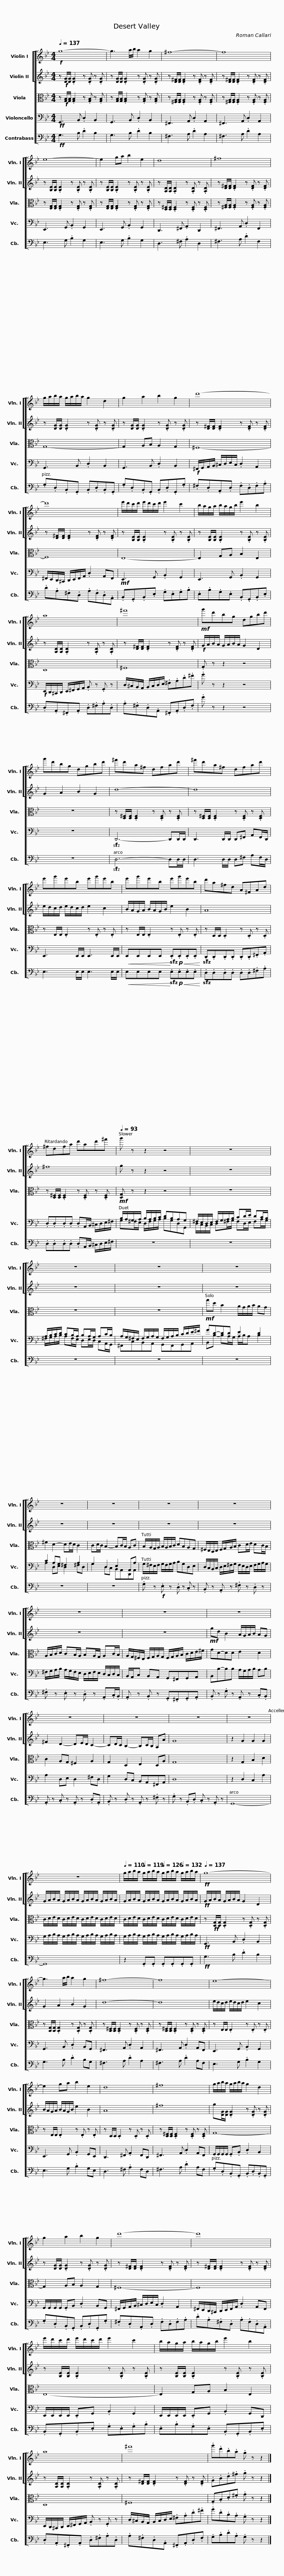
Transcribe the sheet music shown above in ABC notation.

X:1
%%score [ [ 1 2 ] 3 ( 4 5 ) 6 ]
L:1/8
Q:1/4=137
M:4/4
I:linebreak $
K:Bb
V:1 treble
V:2 treble
V:3 alto
V:4 bass
V:5 bass
V:6 bass transpose=-12
V:1
!f! g8- | g3 a/b/ a2 g2 | ^f8- |$ f8 | e8- | %5
 e2 ga b2 e2 |$ d8 | ^f8 | g/a/b/a/ g/a/b/a/ g2 d2 |$ g2 a2 b2 g2 | %10
 d'8- | d'8 |$ e'/d'/c'/d'/ e'/d'/c'/d'/ e'2 c'2 | b/a/g/a/ b/a/g/b/ e'2 b2 |$ a8 | %15
 ^f'8 |$!mf! g'd'bg dgbd' | g'd'bg dgbd' | ^f'd'a^f dfad' |$ ^f'd'a^f dfad' | %20
 e'g'e'b e'g'e'b |$ e'g'e'b e'g'e'b | d'a^fd A^FAd | ^fdfa d'ad'^f' |$[Q:1/4=93] g' z z2 z4 | %25
 z8 |$ z8 | z8 |$ z8 | z8 | %30
 z8 |$ z8 | z8 |$ z8 | z8 | %35
 z8 |$ z8 | z8 | z8 | z8 |$ %40
[Q:1/4=97] z8[Q:1/4=101][Q:1/4=105][Q:1/4=109] |[Q:1/4=110] g/a/b/a/[Q:1/4=119] g/a/b/a/[Q:1/4=126] g/a/b/a/[Q:1/4=132] g/a/b/a/ |$[Q:1/4=137]!ff! g8- | g3 a/b/ a2 g2 | ^f8- |$ %45
 f8 | e8- | e2 ga b2 e2 |$ d8 | ^f8 | %50
 g/a/b/a/ g/a/b/a/ g2 d2 |$ g2 a2 b2 g2 | d'8- | d'8 |$ e'/d'/c'/d'/ e'/d'/c'/d'/ e'2 c'2 | %55
 b/a/g/a/ b/a/g/b/ e'2 b2 |$ a8 | ^f'8 | .g'.d'.b.a .g z z2 |] %59
V:2
 z!f! [DG]/[DG]/ .[DG]2 z .[DG] z .[DG] | z [DG]/[DG]/ .[DG]2 z .[DG] z .[DG] | z [D^F]/[DF]/ .[DF]2 z .[DF] z .[DF] |$ z [D^F]/[DF]/ .[DF]2 z .[DF] z .[DF] | z [B,E]/[B,E]/ .[B,E]2 z .[B,E] z .[B,E] | %5
 z [B,E]/[B,E]/ .[B,E]2 z .[B,E] z .[B,E] |$ z [A,D]/[A,D]/ .[A,D]2 z .[A,D] z .[A,D] | z [D^F]/[DF]/ .[DF]2 z .[DF] z .[DF] | z [DG]/[DG]/ .[DG]2 z .[DG] z .[DG] |$ z [DG]/[DG]/ .[DG]2 z .[DG] z .[DG] | %10
 z [D^F]/[DF]/ .[DF]2 z .[DF] z .[DF] | z [D^F]/[DF]/ .[DF]2 z .[DF] z .[DF] |$ z [B,E]/[B,E]/ .[B,E]2 z .[B,E] z .[B,E] | z [B,E]/[B,E]/ .[B,E]2 z .[B,E] z .[B,E] |$ z [A,D]/[A,D]/ .[A,D]2 z .[A,D] z .[A,D] | %15
 z [D^F]/[DF]/ .[DF]2 z .[DF] z .[DF] |$!f! G/A/B/A/ G/A/B/A/ G2 D2 | G2 A2 B2 G2 | d8- |$ d8 | %20
 e/d/c/d/ e/d/c/d/ e2 c2 |$ B/A/G/A/ B/A/G/B/ e2 B2 | A8 | ^f8 |$ g z z2 z4 | %25
 z8 |$ z8 | z8 |$ z8 | z8 | %30
 z8 |$ z8 | z8 |$ z8 | z8 | %35
!mf! gd B2 A/G/A/B/ AG |$ ^F2 D2- DE/D/ C2- | CD/C/ B,2- B,C/B,/ A,A | G8 | z2 G2 G2 G2 |$ %40
 G/A/B/A/ G/A/B/A/ G/A/B/A/ G/A/B/A/ | G/A/B/A/ G/A/B/A/ G/A/B/A/ G/A/B/A/ |$!ff! G/A/B/A/ G/A/B/A/ G2 D2 | G2 A2 B2 G2 | d8- |$ %45
 d8 | e/d/c/d/ e/d/c/d/ e2 c2 | B/A/G/A/ B/A/G/B/ e2 B2 |$ A8 | ^f8 | %50
 g[DG]/[DG]/ .[DG]2 z .[DG] z .[DG] |$ z [DG]/[DG]/ .[DG]2 z .[DG] z .[DG] | z [D^F]/[DF]/ .[DF]2 z .[DF] z .[DF] | z [D^F]/[DF]/ .[DF]2 z .[DF] z .[DF] |$ z [B,E]/[B,E]/ .[B,E]2 z .[B,E] z .[B,E] | %55
 z [B,E]/[B,E]/ .[B,E]2 z .[B,E] z .[B,E] |$ z [A,D]/[A,D]/ .[A,D]2 z .[A,D] z .[A,D] | z [D^F]/[DF]/ .[DF]2 z .[DF] z .[DF] | .G.B.d.^f .g z z2 |] %59
V:3
 z!f! [G,B,]/[G,B,]/ .[G,B,]2 z .[G,B,] z .[G,B,] | z [G,B,]/[G,B,]/ .[G,B,]2 z .[G,B,] z .[G,B,] | z [^F,A,]/[F,A,]/ .[F,A,]2 z .[F,A,] z .[F,A,] |$ z [^F,A,]/[F,A,]/ .[F,A,]2 z .[F,A,] z .[F,A,] | z [E,G,]/[E,G,]/ .[E,G,]2 z .[E,G,] z .[E,G,] | %5
 z [E,G,]/[E,G,]/ .[E,G,]2 z .[E,G,] z .[E,G,] |$ z [D,^F,]/[D,F,]/ .[D,F,]2 z .[D,F,] z .[D,F,] | z [^F,A,]/[F,A,]/ .[F,A,]2 z .[F,A,] z .[F,A,] | G,8- |$ G,2 A,B, A,2 G,2 | %10
 ^F,8- | F,8 |$ E,8- | E,2 G,A, B,2 E,2 |$ D,8 | %15
 ^F,8 |$ .G, z z2 z4 | z8 | z [D,^F,]/[D,F,]/ .[D,F,]2 z .[D,F,] z .[D,F,] |$ z [D,^F,]/[D,F,]/ .[D,F,]2 z .[D,F,] z .[D,F,] | %20
 z E,/E,/ .E,2 z .E, z .E, |$ z E,/E,/ .E,2 z .E, z .E, | z D,/D,/ .D,2 z .D, z .D, | z [D,^F,]/[D,F,]/ .[D,F,]2 z .[D,F,] z .[D,F,] |$ [D,G,] z z2 z4 | %25
 z8 |$ z8 | z8 |$!mf! gd B2 A/G/A/B/ AG | ^F2 D2- DE/D/ C2 | %30
 CD/C/ B,2- B,C/B,/ A,C |$ B,/A,/G,/A,/ B,/A,/B,/C/ DB,A,G, | ^F,/E,/D,/E,/ F,/G,/A,/B,/ CD/E/ DC/B,/ |$ A,/B,/C/D/ CB,/A,/ B,A,/G,/ A,C/B,/ | A,/G,/^F,/E,/ F,/G,/A,/G,/ F,/G,/A,/B,/ C/D/E/^F/ | %35
 GD-DD E2 D2 |$ C2 A,G, ^F,2 A,2 | G,2 D,2 E,2 D,A, | G,8 | z2 G,2 B,2 D2 |$ %40
 C/D/E/D/ C/D/E/D/ C/D/E/D/ C/D/E/D/ | C/D/E/D/ C/D/E/D/ C/D/E/D/ C/D/E/D/ |$ z!ff! [D,G,]/[D,G,]/ .[D,G,]2 z .[D,G,] z .[D,G,] | z [D,G,]/[D,G,]/ .[D,G,]2 z .[D,G,] z .[D,G,] | z [D,^F,]/[D,F,]/ .[D,F,]2 z .[D,F,] z .[D,F,] |$ %45
 z [D,^F,]/[D,F,]/ .[D,F,]2 z .[D,F,] z .[D,F,] | z E,/E,/ .E,2 z .E, z .E, | z E,/E,/ .E,2 z .E, z .E, |$ z D,/D,/ .D,2 z .D, z .D, | z [D,^F,]/[D,F,]/ .[D,F,]2 z .[D,F,] z .[D,F,] | %50
 G,8- |$ G,2 A,B, A,2 G,2 | ^F,8- | F,8 |$ E,8- | %55
 E,2 G,A, B,2 E,2 |$ D,8 | ^F,8 | .G,.B,.D.^F .G z z2 |] %59
V:4
!ff! G,,3 B,, .D,2 B,,2 | G,,3 B,, .D,2 B,,2 | ^F,,3 A,, .D,2 A,,2 |$ ^F,,3 A,, .D,2 A,,2 | E,,3 G,, .B,,2 G,,2 | %5
 E,,3 G,, .B,,2 G,,2 |$ D,,3 ^F,, .A,,2 D,,2 | ^F,,3 A,, .D,2 F,,2 | G,,3 B,, .D,2 B,,2 |$ G,,3 B,, .D,2 B,,2 | %10
!f! ^F,,/G,,/A,,/B,,/ ^C,/D,/E,/C,/ .D,2 A,,2 | ^F,,/E,,/D,,/^C,,/ D,,/E,,/F,,/A,,/ .D,2 A,,F,, |$!mf! E,,3 G,, .B,,2 G,,2 | E,,3 G,, .B,,2 G,,2 |$!f! E,,/D,,/^C,,/D,,/ E,,/^F,,/G,,/A,,/ .B,, z .G,, z | %15
 D,/^C,/B,,/A,,/ B,,/C,/D,/E,/ .^F,.A,.D.^F |$ .G z z2 z4 | z8 |!sfz! D,,6- D,,D,,/D,,/ |$ D,,3 D,,/D,,/ D,,^F,, A,,F,,/D,,/ | %20
 E,,3 E,,/E,,/ E,,3 E,,/E,,/ |$!<(! E,,E,,E,,E,,!<)!!sfz! .E,,!p!!<(!.E,,.E,,.E,,!<)! |!sfz! .D,,.D,,.D,,.D,, .D,,.D,,.^F,,.A,, | .D,.D,.D,.D, .D,A,,/B,,/ ^C,/D,/E,/^F,/ |$!mf! B,/A,/G,/A,/ B,/A,/B,/C/ DB,A,G, | %25
 ^F,/E,/D,/E,/ F,/G,/A,/B,/ CD/E/ DC/B,/ |$ A,/B,/C/D/ CB,/A,/ B,A,/G,/ A,C/B,/ | A,/G,/^F,/E,/ F,/G,/A,/G,/ F,/G,/A,/B,/ C/D/E/^F/ |$ GD-DD E2 D2 | C2 A,G, ^F,2 A,2 | %30
 G,2 D,2 E,2 A,,A, |$ G,/^F,/E,/F,/ G,/F,/G,/A,/ B,G,D,E, | D,/C,/B,,/C,/ D,/E,/^F,/G,/ F,/E,/D,/E,/ F,/G,/A,/G,/ |$ ^F,/G,/A,/B,/ A,/G,/F,/E,/ D,/E,/F,/E,/ D,/C,/D,/C,/ | B,,/A,,/C, B,,A,, G,,^F,,G,,A,, | %35
 B,,B,-B,B, A,/G,/A,/B,/ A,B, |$ A,2 D,E, D,2 ^F,D, | G,2 D,C, B,,A,,^F,,A,, | D,8 | z2 D,2 C,2 A,2 |$ %40
 G,/A,/B,/A,/ G,/A,/B,/A,/ G,/A,/B,/A,/ G,/A,/B,/A,/ | G,/A,/B,/A,/ G,/A,/B,/A,/ G,/A,/B,/A,/ G,/A,/B,/A,/ |$!ff! G,,3 B,, .D,2 B,,2 | G,,3 B,, .D,2 B,,G,, | ^F,,3 A,, .D,2 A,,2 |$ %45
 ^F,,3 A,, .D,2 A,,F,, | E,,3 G,, .B,,2 G,,2 | E,,3 G,, .B,,2 G,,E,, |$ D,,3 ^F,, .A,,2 F,,D,, | ^F,,3 A,, .D,2 A,,F,, | %50
 G,,/G,,/G,,/G,,/ .G,,.B,, .D,2 B,,2 |$ G,,/G,,/G,,/G,,/ .G,,B,, .D,2 B,,G,, | ^F,,/G,,/A,,/B,,/ ^C,/D,/E,/C,/ .D,2 A,,2 | ^F,,/E,,/D,,/^C,,/ D,,/E,,/F,,/A,,/ .D,2 A,,F,, |$ E,,/E,,/E,,/E,,/ .E,,G,, .B,,2 G,,2 | %55
 E,,/E,,/E,,/E,,/ .E,,G,, .B,,2 G,,D,, |$ E,,/D,,/^C,,/D,,/ E,,/^F,,/G,,/A,,/ .B,, z .G,, z | D,/^C,/B,,/A,,/ B,,/C,/D,/E,/ .^F,.A,.D.^F | .G.D.B,.A, .G, z z2 |] %59
V:5
 x8 | x8 | x8 |$ x8 | x8 | %5
 x8 |$ x8 | x8 | x8 |$ x8 | %10
 x8 | x8 |$ x8 | x8 |$ x8 | %15
 x8 |$ x8 | x8 | x8 |$ x8 | %20
 x8 |$ x8 | x8 | x8 |$ G,^F,/E,/ D,/F,/G,/A,/ B,G,D,G,, | %25
 D,/C,/B,,/C,/ D,^F,/G,/ F,D,/E,/ F,A,/G,/ |$ ^F,/G,/A,/B,/ A,F,/E,/ D,E,/D,/ C,A,,/G,,/ | ^F,,C,B,,A,, G,,F,,G,,A,, |$ B,,B,- B,A,/G,/ A,/B,/A, B,2 | A,2 D,E, D,2 ^F,D, | %30
 G,2 D,C, B,,A,,D,,A,, |$ x8 | x8 |$ x8 | x8 | %35
 x8 |$ x8 | x8 | x8 | x8 |$ %40
 x8 | x8 |$ x8 | x8 | x8 |$ %45
 x8 | x8 | x8 |$ x8 | x8 | %50
 x8 |$ x8 | x8 | x8 |$ x8 | %55
 x8 |$ x8 | x8 | x8 |] %59
V:6
!ff! G,3 B, .D2 B,2 | G,3 B, .D2 B,2 | ^F,3 A, .D2 A,2 |$ ^F,3 A, .D2 A,2 | E,3 G, .B,2 G,2 | %5
 E,3 G, .B,2 G,2 |$ D,3 ^F, .A,2 D,2 | ^F,3 A, .D2 F,2 | .G,.D,.B,,.G,, .B,,.D,.B,,.G,, |$ .G,.D,.B,,.G,, .B,,.D,.G,,.G, | %10
 .^F,.D,.A,,.D, .F,.D,.F,.A, | .D.A,.^F,.D, .A,.F,.D,.A,, |$ .B,,.G,,.B,,.E, .G,.E,.G,.B, | .E,.B,.G,.E, .B,,.G,,.B,,.E, |$ .D,.A,,.^F,,.A,, .D,.^F,.A,.D, | %15
 .A,.^F,.D,.A,, .^F,,.A,,.D,.F, |$ .G z z2 z4 | z8 |!sfz! D,6- D,D,/D,/ |$ D,3 D,/D,/ D,^F, A,F,/D,/ | %20
 E,3 E,/E,/ E,3 E,/E,/ |$!<(! E,E,E,E,!<)!!sfz! .E,!p!!<(!.E,.E,.E,!<)! |!sfz! .D,.D,.D,.D, .D,.D,.^F,.A, | .D,.D,.D,.D, .D,A,,/B,,/ ^C,/D,/E,/^F,/ |$ z8 | %25
 z8 |$ z8 | z8 |$ z8 | z8 | %30
 z8 |$ .G, z!f! .E, z .D, z .C, z | .B,, z .A,, z .^F, z .D, z |$ .^F, z .E, z .D, z .A,,.C,/.B,,/ | .A,, z .B,, z .G,,.^F,,.G,,.A,, | %35
 .B,, z .G, z .A,, z .C,.B,, |$ .A,, z .C, z .A,, z .D,.A,, | .B,, z .D, z .A,, z .^F, z | .G, z .B,,.D, .C, z .A,, z | G,,8- |$ %40
 G,,8 | z2 .G,,.G,, .G,,.G,,.G,,.G,, |$!ff! G,3 B, .D2 B,2 | G,3 B, .D2 B,G, | ^F,3 A, .D2 A,2 |$ %45
 ^F,3 A, .D2 A,F, | E,3 G, .B,2 G,2 | E,3 G, .B,2 G,E, |$ D,3 ^F, .A,2 F,D, | ^F,3 A, .D2 A,F, | %50
 .G,.D,.B,,.G,, .B,,.D,.B,,.G,, |$ .G,.D,.B,,.G,, .B,,.D,.G,,.G, | .^F,.D,.A,,.D, .F,.D,.F,.A, | .D.A,.^F,.D, .A,.F,.D,.A,, |$ .B,,.G,,.B,,.E, .G,.E,.G,.B, | %55
 .E,.B,.G,.E, .B,,.G,,.B,,.E, |$ .D,.A,,.^F,,.A,, .D,.^F,.A,.D, | .A,.^F,.D,.A,, .^F,,.A,,.D,.F, | .G,.B,.D.A, .G, z z2 |] %59
